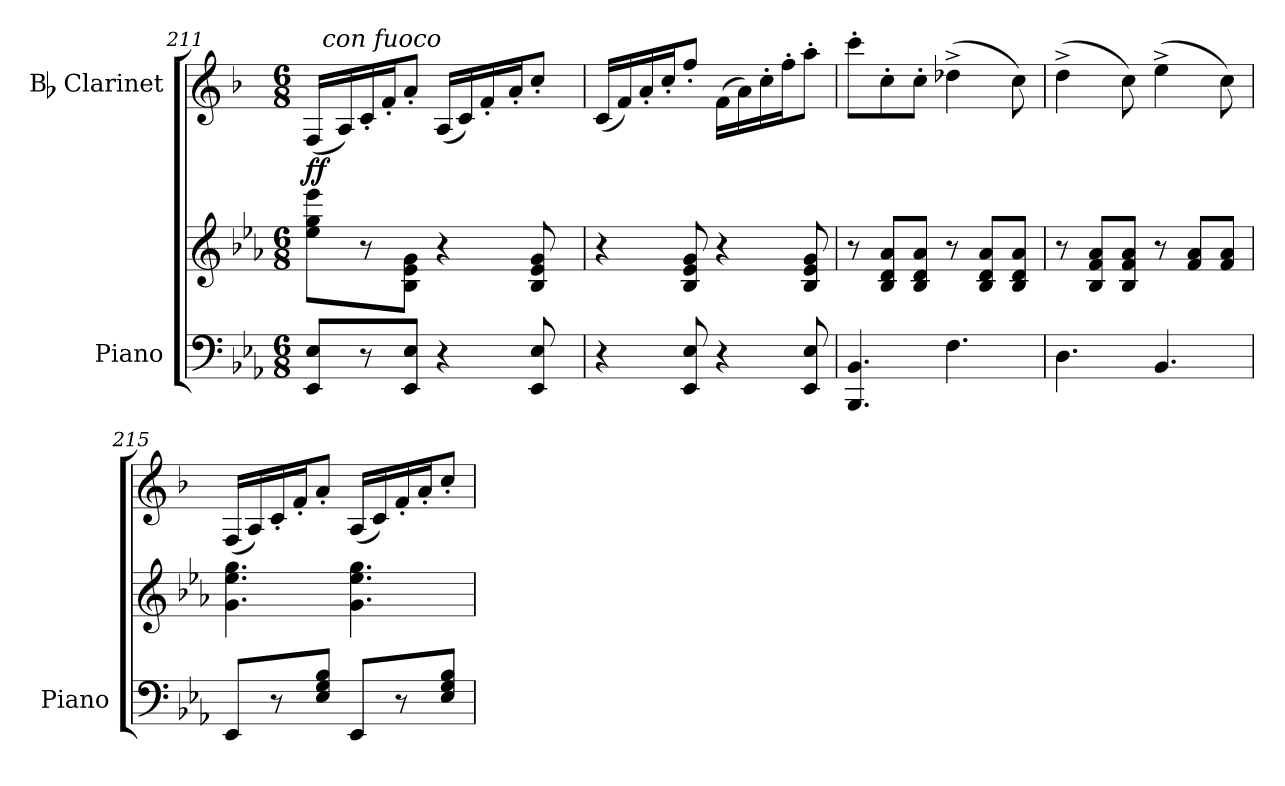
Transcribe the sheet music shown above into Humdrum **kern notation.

**kern	**kern	**kern	**dynam
*part2	*part2	*part1	*part1
*staff3	*staff2	*staff1	*staff1
*I"Piano	*	*I"Bb Clarinet	*
*I'Piano	*	*	*
*clefF4	*clefG2	*clefG2	*
*	*	*ITrd1c2	*
*k[b-e-a-]	*k[b-e-a-]	*k[b-e-a-]	*
*E-:	*E-:	*E-:	*
*M6/8	*M6/8	*M6/8	*
=211	=211	=211	=211
!	!	!	!LO:DY:b
*	*	*^	*
8EE-/ 8E-/L	8ee-\ 8gg\ 8eee-\L	(<16E-/LL	64ryy	ff
.	.	.	128ryy	.
.	.	.	2048ryy	.
!	!	!	!LO:TX:a:i:t=con fuoco	!
.	.	.	2ryy	.
.	.	16G/)	.	.
8r	8r	16B-'</	.	.
.	.	16e-'</J	.	.
8EE-/ 8E-/J	8B-\ 8e-\ 8g\J	8g'</J	.	.
4r	4r	(<16G/LL	.	.
.	.	16B-/)	.	.
.	.	16e-'</	.	.
.	.	.	8ryy	.
.	.	16g'</J	.	.
8EE-/ 8E-/	8B-/ 8e-/ 8g/	8b-'</J	.	.
.	.	.	16ryy	.
.	.	.	32ryy	.
.	.	.	256...ryy	.
*	*	*v	*v	*
=212	=212	=212	=212
4r	4r	(<16B-/LL	.
.	.	16e-/)	.
.	.	16g'</	.
.	.	16b-'</J	.
8EE-/ 8E-/	8B-/ 8e-/ 8g/	8ee-'</J	.
4r	4r	(>16e-\LL	.
.	.	16g\)	.
.	.	16b-'>\	.
.	.	16ee-'>\J	.
8EE-/ 8E-/	8B-/ 8e-/ 8g/	8gg'>\J	.
=213	=213	=213	=213
4.BBB-/ 4.BB-/	8r	8bb-'>\L	.
.	8B-/ 8d/ 8a-/L	8b-'>\	.
.	8B-/ 8d/ 8a-/J	8b-'>\J	.
4.F\	8r	(>4cc-X^>\	.
.	8B-/ 8d/ 8a-/L	.	.
.	8B-/ 8d/ 8a-/J	8b-\)	.
!!LO:PB:g=z
=214	=214	=214	=214
4.D\	8r	(>4cc^>\	.
.	8B-/ 8f/ 8a-/L	.	.
.	8B-/ 8f/ 8a-/J	8b-\)	.
4.BB-/	8r	(>4dd^>\	.
.	8f/ 8a-/L	.	.
.	8f/ 8a-/J	8b-\)	.
=215	=215	=215	=215
8EE-/L	4.g\ 4.ee-\ 4.gg\	(<16E-/LL	.
.	.	16G/)	.
8r	.	16B-'</	.
.	.	16e-'</J	.
8E-/ 8G/ 8B-/J	.	8g'</J	.
8EE-/L	4.g\ 4.ee-\ 4.gg\	(<16G/LL	.
.	.	16B-/)	.
8r	.	16e-'</	.
.	.	16g'</J	.
8E-/ 8G/ 8B-/J	.	8b-'</J	.
=	=	=	=
*-	*-	*-	*-
